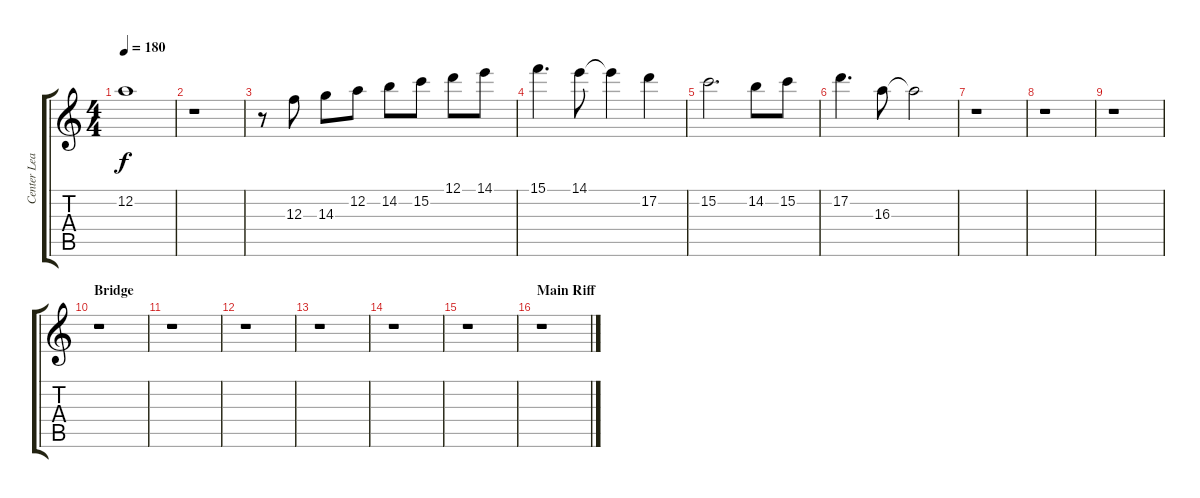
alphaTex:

\track ("Center Lead 1" "Center Lea") {instrument overdrivenguitar}
\staff {score tabs}
\tuning (D4 A3 F3 C3 G2 C2) {hide}
\ts (4 4)
\tempo 180
\clef g2
\ks aminor
12.2{t}.1{dy f} |
r.1 |
r.8 12.3.8 14.3.8 12.2.8 14.2.8 15.2.8 12.1.8 14.1.8 |
15.1.4{d} 14.1.8 14.1{t}.4 17.2.4 |
15.2.2{d} 14.2.8 15.2.8 |
17.2.4{d} 16.3.8 16.3{t}.2 |
r.1 |
r.1 |
r.1 |
\section ("" "Bridge")
r.1 |
r.1 |
r.1 |
r.1 |
r.1 |
r.1 |
\section ("" "Main Riff")
r.1
